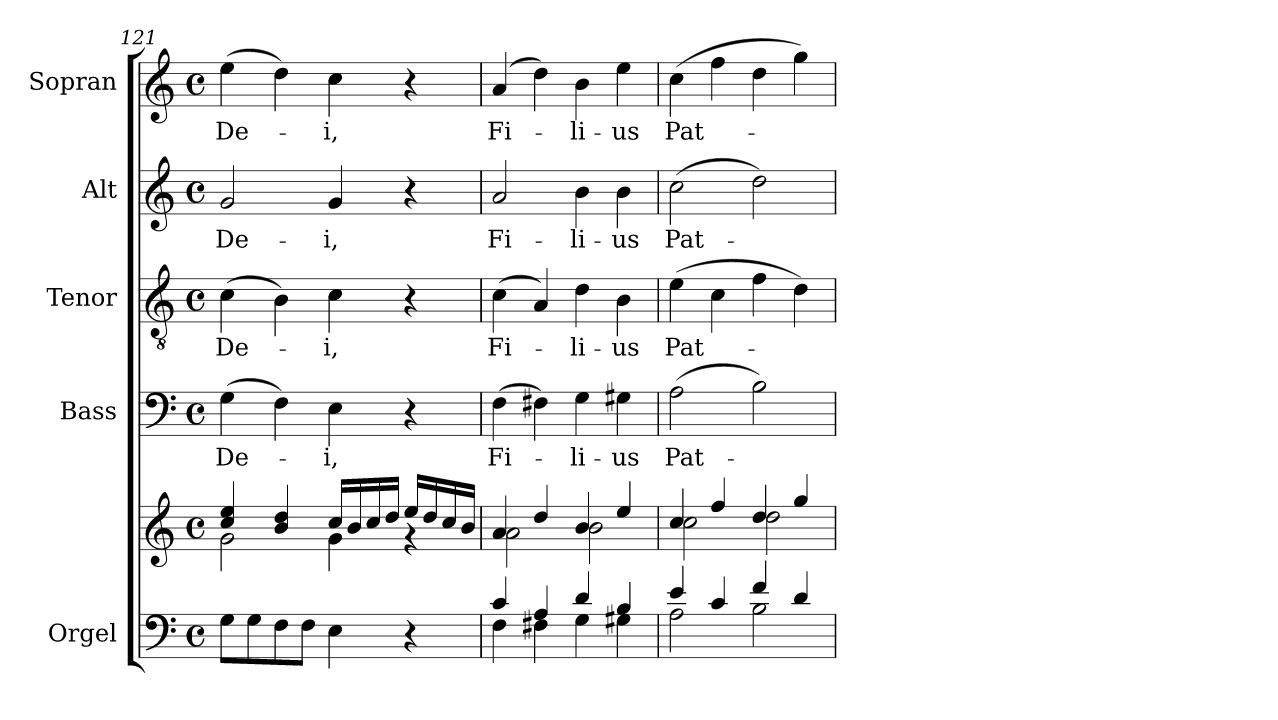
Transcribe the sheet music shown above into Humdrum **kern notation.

**kern	**kern	**kern	**text	**kern	**text	**kern	**text	**kern	**text
*part5	*part5	*part4	*part4	*part3	*part3	*part2	*part2	*part1	*part1
*staff6	*staff5	*staff4	*staff4	*staff3	*staff3	*staff2	*staff2	*staff1	*staff1
*I"Orgel	*	*I"Bass	*	*I"Tenor	*	*I"Alt	*	*I"Sopran	*
*I'Org.	*	*I'B.	*	*I'T.	*	*I'A.	*	*I'S.	*
*clefF4	*clefG2	*clefF4	*	*clefGv2	*	*clefG2	*	*clefG2	*
*k[]	*k[]	*k[]	*	*k[]	*	*k[]	*	*k[]	*
*C:	*C:	*C:	*	*C:	*	*C:	*	*C:	*
*M4/4	*M4/4	*M4/4	*	*M4/4	*	*M4/4	*	*M4/4	*
*met(c)	*met(c)	*met(c)	*	*met(c)	*	*met(c)	*	*met(c)	*
=121	=121	=121	=121	=121	=121	=121	=121	=121	=121
*	*^	*	*	*	*	*	*	*	*
!	!	!	!	!LO:LY:b	!	!LO:LY:b	!	!LO:LY:b	!	!LO:LY:b
8G\L	4cc/ 4ee/	2g\	(>4G\	De-	(>4c\	De-	2g/	De-	(>4ee\	De-
8G\	.	.	.	.	.	.	.	.	.	.
8F\	4b/ 4dd/	.	4F\)	.	4B\)	.	.	.	4dd\)	.
8F\J	.	.	.	.	.	.	.	.	.	.
!	!	!	!	!LO:LY:b	!	!LO:LY:b	!	!LO:LY:b	!	!LO:LY:b
4E\	16cc/LL	4g\	4E\	-i,	4c\	-i,	4g/	-i,	4cc\	-i,
.	16b/	.	.	.	.	.	.	.	.	.
.	16cc/	.	.	.	.	.	.	.	.	.
.	16dd/JJ	.	.	.	.	.	.	.	.	.
4r	16ee/LL	4rf	4r	.	4r	.	4r	.	4r	.
.	16dd/	.	.	.	.	.	.	.	.	.
.	16cc/	.	.	.	.	.	.	.	.	.
.	16b/JJ	.	.	.	.	.	.	.	.	.
=122	=122	=122	=122	=122	=122	=122	=122	=122	=122	=122
*^	*	*	*	*	*	*	*	*	*	*
!	!	!	!	!	!LO:LY:b	!	!LO:LY:b	!	!LO:LY:b	!	!LO:LY:b
4c/	4F\	4a/	2a\	(>4F\	Fi-	(>4c\	Fi-	2a/	Fi-	(4a/	Fi-
4A/	4F#X\	4dd/	.	4F#X\)	.	4A/)	.	.	.	4dd\)	.
!	!	!	!	!	!LO:LY:b	!	!LO:LY:b	!	!LO:LY:b	!	!LO:LY:b
4d/	4G\	4b/	2b\	4G\	-li-	4d\	-li-	4b\	-li-	4b\	-li-
!	!	!	!	!	!LO:LY:b	!	!LO:LY:b	!	!LO:LY:b	!	!LO:LY:b
4B/	4G#X\	4ee/	.	4G#X\	-us	4B\	-us	4b\	-us	4ee\	-us
=123	=123	=123	=123	=123	=123	=123	=123	=123	=123	=123	=123
!	!	!	!	!	!LO:LY:b	!	!LO:LY:b	!	!LO:LY:b	!	!LO:LY:b
4e/	2A\	4cc/	2cc\	(>2A\	Pat-	(>4e\	Pat-	(>2cc\	Pat-	(>4cc\	Pat-
4c/	.	4ff/	.	.	.	4c\	.	.	.	4ff\	.
4f/	2B\	4dd/	2dd\	2B\)	.	4f\	.	2dd\)	.	4dd\	.
4d/	.	4gg/	.	.	.	4d\)	.	.	.	4gg\)	.
*v	*v	*	*	*	*	*	*	*	*	*	*
*	*v	*v	*	*	*	*	*	*	*	*
=	=	=	=	=	=	=	=	=	=
*-	*-	*-	*-	*-	*-	*-	*-	*-	*-
